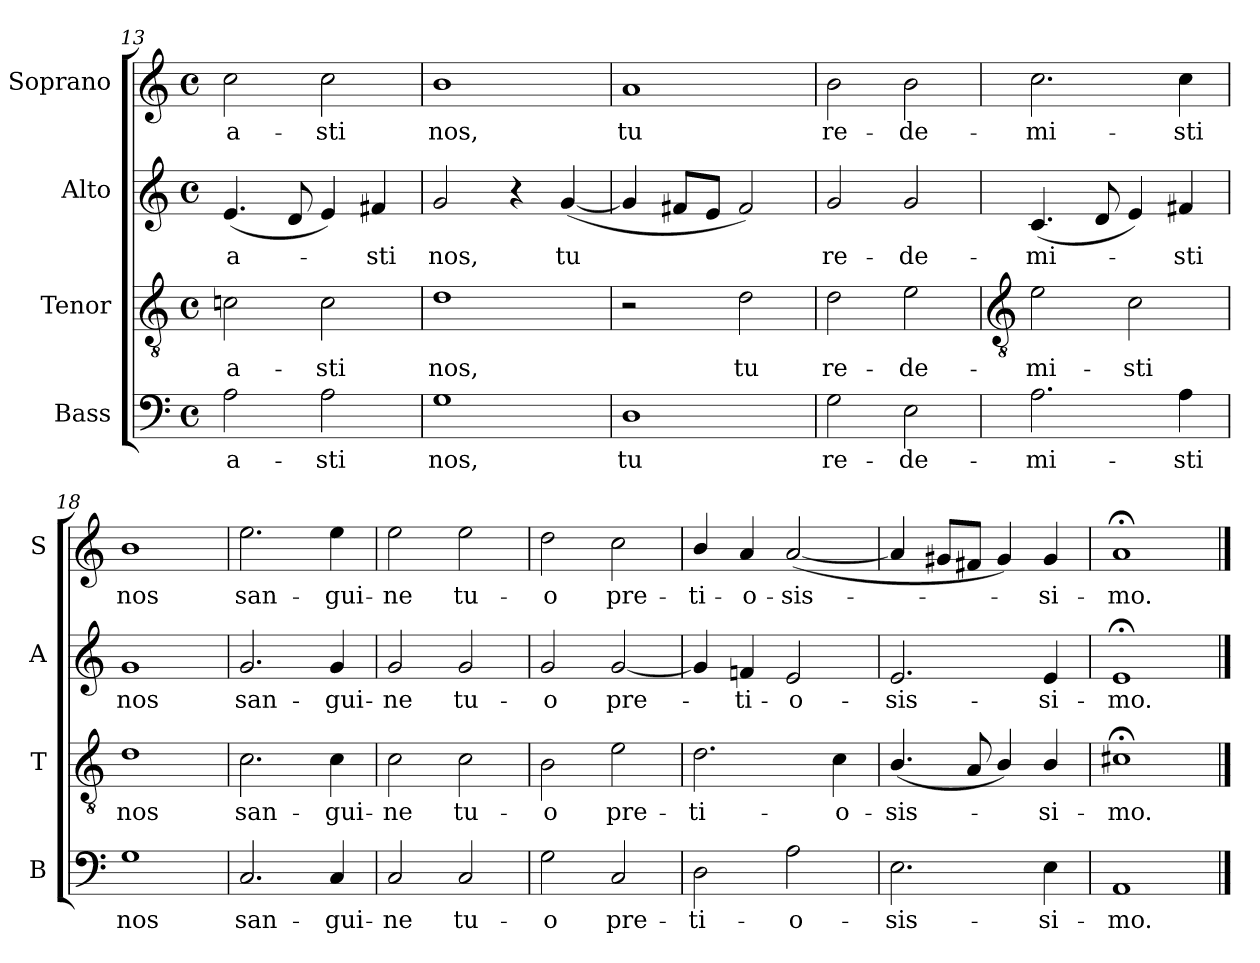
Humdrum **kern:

**kern	**text	**kern	**text	**kern	**text	**kern	**text
*part4	*part4	*part3	*part3	*part2	*part2	*part1	*part1
*staff4	*staff4	*staff3	*staff3	*staff2	*staff2	*staff1	*staff1
*I"Bass	*	*I"Tenor	*	*I"Alto	*	*I"Soprano	*
*I'B	*	*I'T	*	*I'A	*	*I'S	*
*clefF4	*	*clefGv2	*	*clefG2	*	*clefG2	*
*k[]	*	*k[]	*	*k[]	*	*k[]	*
*C:	*	*C:	*	*C:	*	*C:	*
*M4/4	*	*M4/4	*	*M4/4	*	*M4/4	*
*met(c)	*	*met(c)	*	*met(c)	*	*met(c)	*
=13	=13	=13	=13	=13	=13	=13	=13
!	!LO:LY:b	!	!LO:LY:b	!	!LO:LY:b	!	!LO:LY:b
2A	-a-	2cn	-a-	(<4.e	-a-	2cc	-a-
.	.	.	.	8d	.	.	.
!	!LO:LY:b	!	!LO:LY:b	!	!	!	!LO:LY:b
2A	-sti	2c	-sti	4e)	.	2cc	-sti
!	!	!	!	!	!LO:LY:b	!	!
.	.	.	.	4f#X	sti	.	.
=14	=14	=14	=14	=14	=14	=14	=14
!	!LO:LY:b	!	!LO:LY:b	!	!LO:LY:b	!	!LO:LY:b
1G	nos,	1d	nos,	2g	nos,	1b	nos,
.	.	.	.	4r	.	.	.
!	!	!	!	!	!LO:LY:b	!	!
.	.	.	.	(<[4g	tu	.	.
=15	=15	=15	=15	=15	=15	=15	=15
!	!LO:LY:b	!	!	!	!	!	!LO:LY:b
1D	tu	2r	.	4g]	.	1a	tu
.	.	.	.	8f#XL	.	.	.
.	.	.	.	8eJ	.	.	.
!	!	!	!LO:LY:b	!	!	!	!
.	.	2d	tu	2f#)	.	.	.
=16	=16	=16	=16	=16	=16	=16	=16
!	!LO:LY:b	!	!LO:LY:b	!	!LO:LY:b	!	!LO:LY:b
2G	re-	2d	re-	2g	re-	2b	re-
!	!LO:LY:b	!	!LO:LY:b	!	!LO:LY:b	!	!LO:LY:b
2E	-de-	2e	-de-	2g	-de-	2b	-de-
!!LO:LB:g=z
=17	=17	=17	=17	=17	=17	=17	=17
*	*	*clefGv2	*	*	*	*	*
!	!LO:LY:b	!	!LO:LY:b	!	!LO:LY:b	!	!LO:LY:b
2.A	-mi-	2e	-mi-	(<4.c	-mi-	2.cc	-mi-
.	.	.	.	8d	.	.	.
!	!	!	!LO:LY:b	!	!	!	!
.	.	2c	-sti	4e)	.	.	.
!	!LO:LY:b	!	!	!	!LO:LY:b	!	!LO:LY:b
4A	-sti	.	.	4f#X	sti	4cc	-sti
=18	=18	=18	=18	=18	=18	=18	=18
!	!LO:LY:b	!	!LO:LY:b	!	!LO:LY:b	!	!LO:LY:b
1G	nos	1d	nos	1g	nos	1b	nos
=19	=19	=19	=19	=19	=19	=19	=19
!	!LO:LY:b	!	!LO:LY:b	!	!LO:LY:b	!	!LO:LY:b
2.C	san-	2.c	san-	2.g	san-	2.ee	san-
!	!LO:LY:b	!	!LO:LY:b	!	!LO:LY:b	!	!LO:LY:b
4C	-gui-	4c	-gui-	4g	-gui-	4ee	-gui-
=20	=20	=20	=20	=20	=20	=20	=20
!	!LO:LY:b	!	!LO:LY:b	!	!LO:LY:b	!	!LO:LY:b
2C	-ne	2c	-ne	2g	-ne	2ee	-ne
!	!LO:LY:b	!	!LO:LY:b	!	!LO:LY:b	!	!LO:LY:b
2C	tu-	2c	tu-	2g	tu-	2ee	tu-
=21	=21	=21	=21	=21	=21	=21	=21
!	!LO:LY:b	!	!LO:LY:b	!	!LO:LY:b	!	!LO:LY:b
2G	-o	2B	-o	2g	-o	2dd	-o
!	!LO:LY:b	!	!LO:LY:b	!	!LO:LY:b	!	!LO:LY:b
2C	pre-	2e	pre-	[2g	pre-	2cc	pre-
=22	=22	=22	=22	=22	=22	=22	=22
!	!LO:LY:b	!	!LO:LY:b	!	!	!	!LO:LY:b
2D	-ti-	2.d	-ti-	4g]	.	4b/	-ti-
!	!	!	!	!	!LO:LY:b	!	!LO:LY:b
.	.	.	.	4fn	ti-	4a	-o-
!	!LO:LY:b	!	!	!	!LO:LY:b	!	!LO:LY:b
2A	-o-	.	.	2e	-o-	(<[2a	-sis-
!	!	!	!LO:LY:b	!	!	!	!
.	.	4c	-o-	.	.	.	.
=23	=23	=23	=23	=23	=23	=23	=23
!	!LO:LY:b	!	!LO:LY:b	!	!LO:LY:b	!	!
2.E	-sis-	(<4.B/	-sis-	2.e	-sis-	4a]	.
.	.	.	.	.	.	8g#XL	.
.	.	8A	.	.	.	8f#XJ	.
.	.	4B/)	.	.	.	4g#)	.
!	!LO:LY:b	!	!LO:LY:b	!	!LO:LY:b	!	!LO:LY:b
4E	-si-	4B/	si-	4e	-si-	4g#	si-
=24	=24	=24	=24	=24	=24	=24	=24
!	!LO:LY:b	!	!LO:LY:b	!	!LO:LY:b	!	!LO:LY:b
1AA	-mo.	1c#X;<	-mo.	1e;<	-mo.	1a;<	-mo.
==	==	==	==	==	==	==	==
*-	*-	*-	*-	*-	*-	*-	*-
